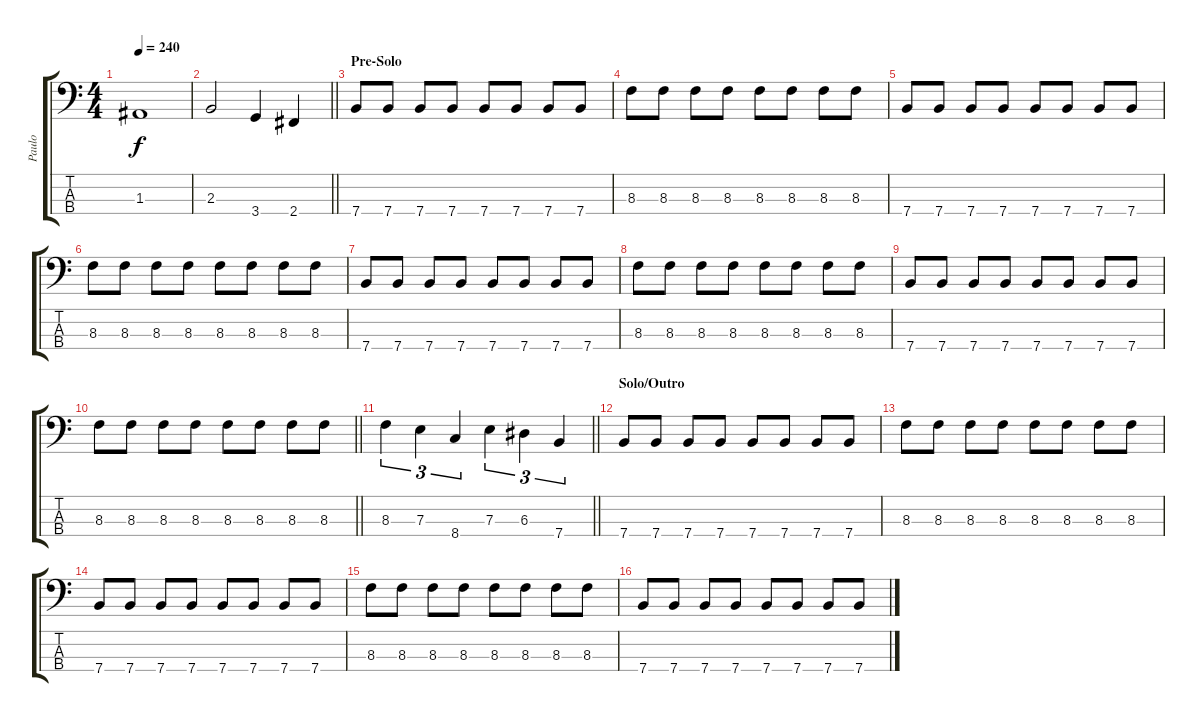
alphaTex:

\track ("Paulo" "Paulo") {instrument electricbasspick}
\staff {score tabs}
\tuning (G2 D2 A1 E1) {hide}
\ts (4 4)
\tempo 240
\clef f4
\ks c
1.3{t}.1{dy f} |
\barLineRight lightlight
2.3.2 3.4.4 2.4.4 |
\section ("" "Pre-Solo")
7.4.8 7.4.8 7.4.8 7.4.8 7.4.8 7.4.8 7.4.8 7.4.8 |
8.3.8 8.3.8 8.3.8 8.3.8 8.3.8 8.3.8 8.3.8 8.3.8 |
7.4.8 7.4.8 7.4.8 7.4.8 7.4.8 7.4.8 7.4.8 7.4.8 |
8.3.8 8.3.8 8.3.8 8.3.8 8.3.8 8.3.8 8.3.8 8.3.8 |
7.4.8 7.4.8 7.4.8 7.4.8 7.4.8 7.4.8 7.4.8 7.4.8 |
8.3.8 8.3.8 8.3.8 8.3.8 8.3.8 8.3.8 8.3.8 8.3.8 |
7.4.8 7.4.8 7.4.8 7.4.8 7.4.8 7.4.8 7.4.8 7.4.8 |
\barLineRight lightlight
8.3.8 8.3.8 8.3.8 8.3.8 8.3.8 8.3.8 8.3.8 8.3.8 |
\barLineRight lightlight
8.3.4{tu (3 2)} 7.3.4{tu (3 2)} 8.4.4{tu (3 2)} 7.3.4{tu (3 2)} 6.3.4{tu (3 2)} 7.4.4{tu (3 2)} |
\section ("" "Solo/Outro")
7.4.8 7.4.8 7.4.8 7.4.8 7.4.8 7.4.8 7.4.8 7.4.8 |
8.3.8 8.3.8 8.3.8 8.3.8 8.3.8 8.3.8 8.3.8 8.3.8 |
7.4.8 7.4.8 7.4.8 7.4.8 7.4.8 7.4.8 7.4.8 7.4.8 |
8.3.8 8.3.8 8.3.8 8.3.8 8.3.8 8.3.8 8.3.8 8.3.8 |
7.4.8 7.4.8 7.4.8 7.4.8 7.4.8 7.4.8 7.4.8 7.4.8
